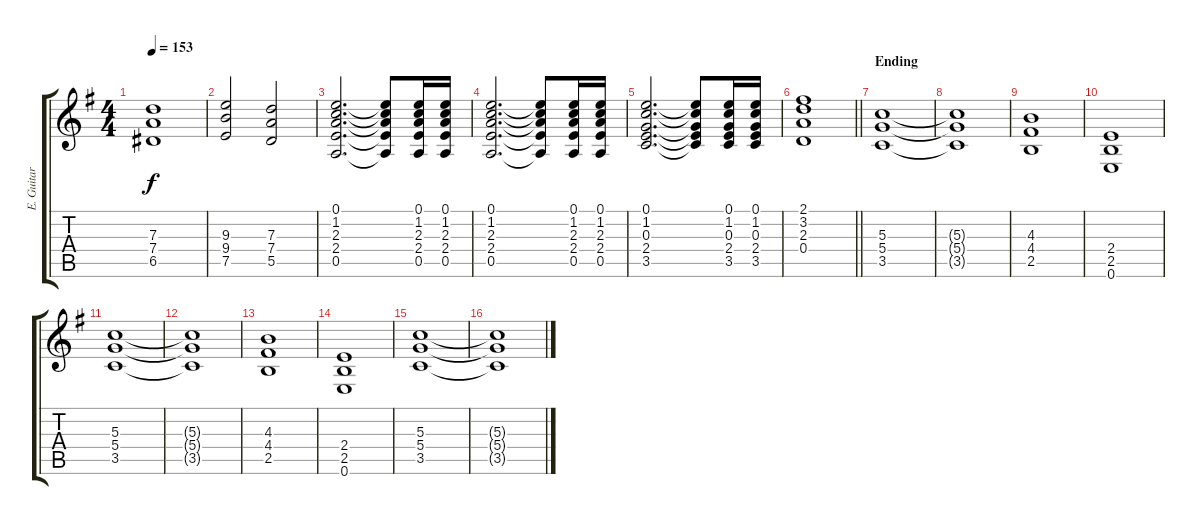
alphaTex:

\track ("E. Guitar I" "E. Guitar ") {instrument overdrivenguitar}
\staff {score tabs}
\tuning (E4 B3 G3 D3 A2 E2) {hide}
\ts (4 4)
\tempo 153
\clef g2
\ks g
(7.3 7.4 6.5).1{dy f} |
(9.3 9.4 7.5).2 (7.3 7.4 5.5).2 |
(0.1 1.2 2.3 2.4 0.5).2{d} (0.1{t} 1.2{t} 2.3{t} 2.4{t} 0.5{t}).8 (0.1 1.2 2.3 2.4 0.5).16 (0.1 1.2 2.3 2.4 0.5).16 |
(0.1 1.2 2.3 2.4 0.5).2{d} (0.1{t} 1.2{t} 2.3{t} 2.4{t} 0.5{t}).8 (0.1 1.2 2.3 2.4 0.5).16 (0.1 1.2 2.3 2.4 0.5).16 |
(0.1 1.2 0.3 2.4 3.5).2{d} (0.1{t} 1.2{t} 0.3{t} 2.4{t} 3.5{t}).8 (0.1 1.2 0.3 2.4 3.5).16 (0.1 1.2 0.3 2.4 3.5).16 |
\barLineRight lightlight
(2.1 3.2 2.3 0.4).1 |
\section ("" "Ending")
(5.3 5.4 3.5).1 |
(5.3{t} 5.4{t} 3.5{t}).1 |
(4.3 4.4 2.5).1 |
(2.4 2.5 0.6).1 |
(5.3 5.4 3.5).1 |
(5.3{t} 5.4{t} 3.5{t}).1 |
(4.3 4.4 2.5).1 |
(2.4 2.5 0.6).1 |
(5.3 5.4 3.5).1 |
(5.3{t} 5.4{t} 3.5{t}).1
